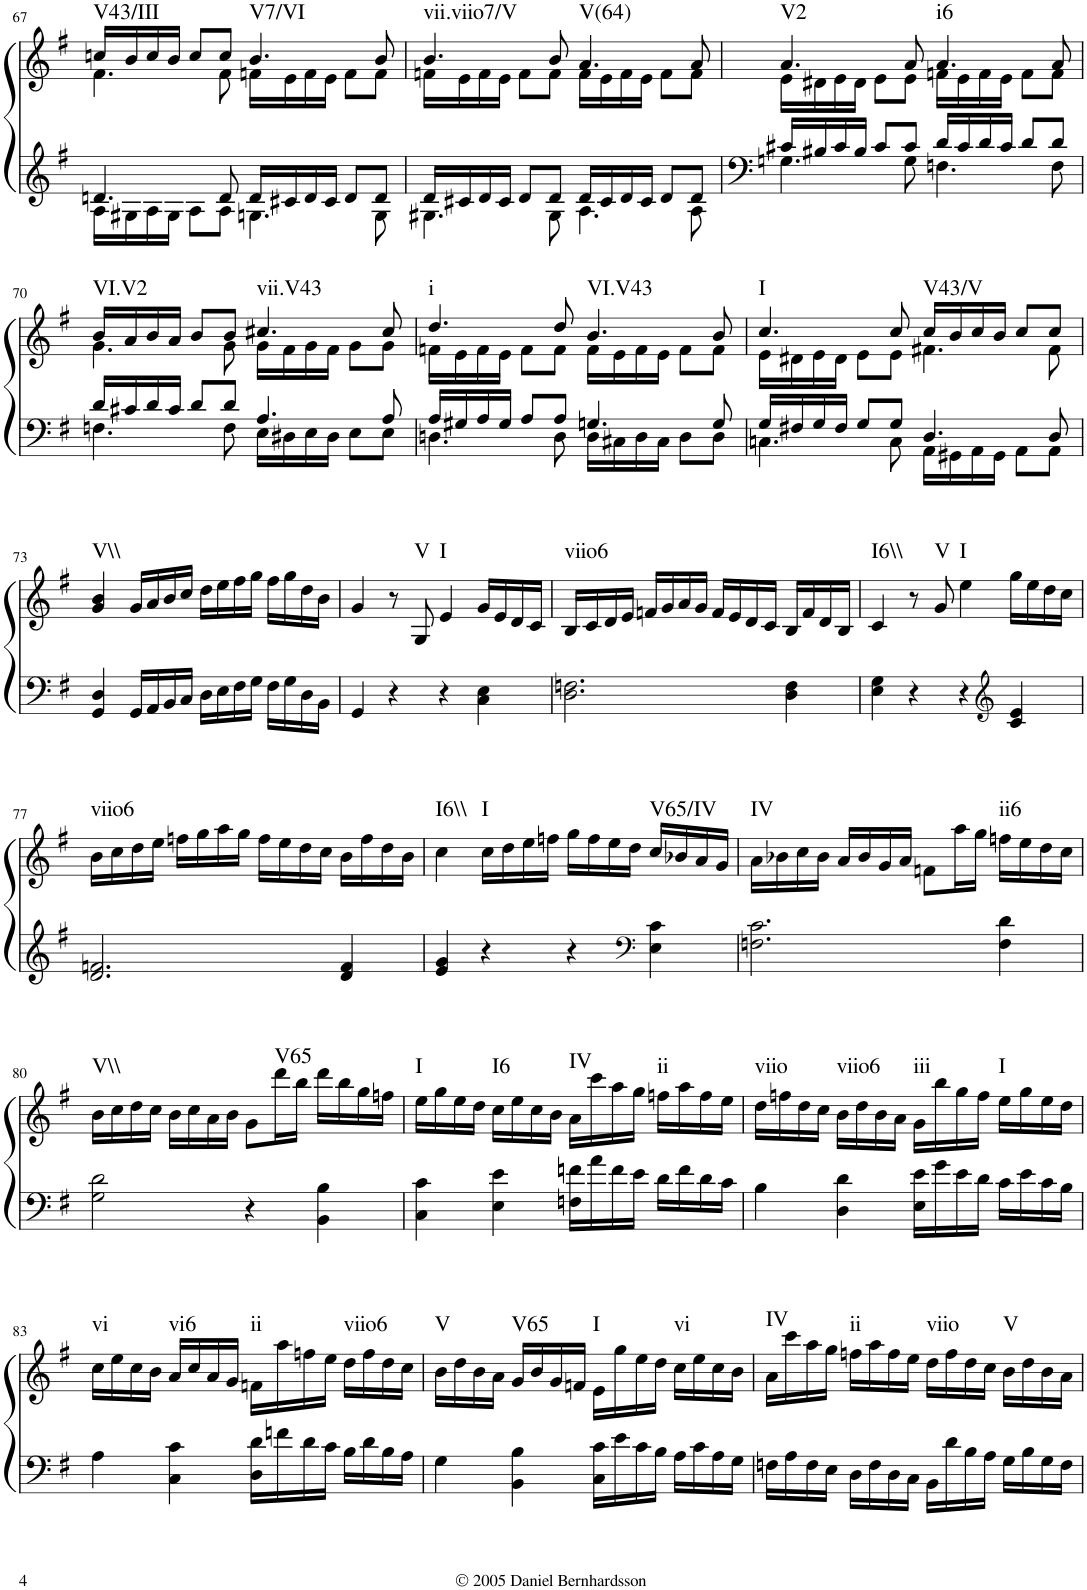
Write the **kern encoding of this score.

**kern	**kern	**harte
*part1	*part1	*part1
*staff2	*staff1	*
*I"Piano	*	*
*I'Pno.	*	*
!!LO:PB:g=z
*clefG2	*clefG2	*
*k[f#]	*k[f#]	*
*G:	*G:	*
*M4/4	*M4/4	*
*met(c)	*met(c)	*
=67	=67	=67
*^	*^	*
!	!	!	!	!LO:H:kt=V43/III
4.dn/	16A\LL	16ccn/LL	4.f#\	N
.	16G#X\	16b/	.	.
.	16A\	16cc/	.	.
.	16G#\JJ	16b/JJ	.	.
.	8A\L	8cc/L	.	.
8d/	8A\J	8cc/J	8f#\	.
!	!	!	!	!LO:H:kt=V7/VI
16d/LL	4.Gn\	4.b/	16fn\LL	N
16c#X/	.	.	16e\	.
16d/	.	.	16f\	.
16c#/JJ	.	.	16e\JJ	.
8d/L	.	.	8f\L	.
8d/J	8G\	8b/	8f\J	.
=68	=68	=68	=68	=68
!	!	!	!	!LO:H:kt=vii.viio7/V
16d/LL	4.G#X\	4.b/	16fn\LL	N
16c#X/	.	.	16e\	.
16d/	.	.	16f\	.
16c#/JJ	.	.	16e\JJ	.
8d/L	.	.	8f\L	.
8d/J	8G#\	8b/	8f\J	.
!	!	!	!	!LO:H:kt=V(64)
16d/LL	4.A\	4.a/	16f\LL	N
16c#/	.	.	16e\	.
16d/	.	.	16f\	.
16c#/JJ	.	.	16e\JJ	.
8d/L	.	.	8f\L	.
8d/J	8A\	8a/	8f\J	.
=69	=69	=69	=69	=69
!	!	!	!	!LO:H:kt=V2
16c#X/LL	4.Gn\	4.a/	16e\LL	N
16B#X/	.	.	16d#X\	.
16c#/	.	.	16e\	.
16B#/JJ	.	.	16d#\JJ	.
8c#/L	.	.	8e\L	.
8c#/J	8G\	8a/	8e\J	.
!	!	!	!	!LO:H:kt=i6
16d/LL	4.Fn\	4.a/	16fn\LL	N
16c#/	.	.	16e\	.
16d/	.	.	16f\	.
16c#/JJ	.	.	16e\JJ	.
8d/L	.	.	8f\L	.
8d/J	8F\	8a/	8f\J	.
!!LO:LB:g=z	!!
=70	=70	=70	=70	=70
!	!	!	!	!LO:H:kt=VI.V2
16d/LL	4.Fn\	16b/LL	4.g\	N
16c#X/	.	16a/	.	.
16d/	.	16b/	.	.
16c#/JJ	.	16a/JJ	.	.
8d/L	.	8b/L	.	.
8d/J	8F\	8b/J	8g\	.
!	!	!	!	!LO:H:kt=vii.V43
4.A/	16E\LL	4.cc#X/	16g\LL	N
.	16D#X\	.	16f#\	.
.	16E\	.	16g\	.
.	16D#\JJ	.	16f#\JJ	.
.	8E\L	.	8g\L	.
8A/	8E\J	8cc#/	8g\J	.
=71	=71	=71	=71	=71
!	!	!	!	!LO:H:kt=i
16A/LL	4.Dn\	4.dd/	16fn\LL	N
16G#X/	.	.	16e\	.
16A/	.	.	16f\	.
16G#/JJ	.	.	16e\JJ	.
8A/L	.	.	8f\L	.
8A/J	8D\	8dd/	8f\J	.
!	!	!	!	!LO:H:kt=VI.V43
4.Gn/	16D\LL	4.b/	16f\LL	N
.	16C#X\	.	16e\	.
.	16D\	.	16f\	.
.	16C#\JJ	.	16e\JJ	.
.	8D\L	.	8f\L	.
8G/	8D\J	8b/	8f\J	.
=72	=72	=72	=72	=72
!	!	!	!	!LO:H:kt=I
16G/LL	4.Cn\	4.cc/	16e\LL	N
16F#X/	.	.	16d#X\	.
16G/	.	.	16e\	.
16F#/JJ	.	.	16d#\JJ	.
8G/L	.	.	8e\L	.
8G/J	8C\	8cc/	8e\J	.
!	!	!	!	!LO:H:kt=V43/V
4.D/	16AA\LL	16cc/LL	4.f#X\	N
.	16GG#X\	16b/	.	.
.	16AA\	16cc/	.	.
.	16GG#\JJ	16b/JJ	.	.
.	8AA\L	8cc/L	.	.
8D/	8AA\J	8cc/J	8f#\	.
!!LO:LB:g=z
=73	=73	=73	=73	=73
!	!	!	!	!LO:H:kt=V\\
*v	*v	*	*	*
*	*v	*v	*
4GG/ 4D/	4g/ 4b/	N
16GG/LL	16g/LL	.
16AA/	16a/	.
16BB/	16b/	.
16C/JJ	16cc/JJ	.
16D\LL	16dd\LL	.
16E\	16ee\	.
16F#\	16ff#\	.
16G\JJ	16gg\JJ	.
16F#\LL	16ff#\LL	.
16G\	16gg\	.
16D\	16dd\	.
16BB\JJ	16b\JJ	.
=74	=74	=74
4GG/	4g/	.
4r	8r	.
!	!	!LO:H:kt=V
.	8G/	N
!	!	!LO:H:kt=I
4r	4e/	N
4C\ 4E\	16g/LL	.
.	16e/	.
.	16d/	.
.	16c/JJ	.
=75	=75	=75
!	!	!LO:H:kt=viio6
2.D\ 2.Fn\	16B/LL	N
.	16c/	.
.	16d/	.
.	16e/JJ	.
.	16fn/LL	.
.	16g/	.
.	16a/	.
.	16g/JJ	.
.	16f/LL	.
.	16e/	.
.	16d/	.
.	16c/JJ	.
4D\ 4F\	16B/LL	.
.	16f/	.
.	16d/	.
.	16B/JJ	.
=76	=76	=76
!	!	!LO:H:kt=I6\\
4E\ 4G\	4c/	N
4r	8r	.
!	!	!LO:H:kt=V
.	8g/	N
!	!	!LO:H:kt=I
4r	4ee\	N
*clefG2	*	*
4c/ 4e/	16gg\LL	.
.	16ee\	.
.	16dd\	.
.	16cc\JJ	.
!!LO:LB:g=z
=77	=77	=77
!	!	!LO:H:kt=viio6
2.d/ 2.fn/	16b\LL	N
.	16cc\	.
.	16dd\	.
.	16ee\JJ	.
.	16ffn\LL	.
.	16gg\	.
.	16aa\	.
.	16gg\JJ	.
.	16ff\LL	.
.	16ee\	.
.	16dd\	.
.	16cc\JJ	.
4d/ 4f/	16b\LL	.
.	16ff\	.
.	16dd\	.
.	16b\JJ	.
=78	=78	=78
!	!	!LO:H:kt=I6\\
4e/ 4g/	4cc\	N
!	!	!LO:H:kt=I
4r	16cc\LL	N
.	16dd\	.
.	16ee\	.
.	16ffn\JJ	.
4r	16gg\LL	.
.	16ff\	.
.	16ee\	.
.	16dd\JJ	.
*clefF4	*	*
!	!	!LO:H:kt=V65/IV
4E\ 4c\	16cc/LL	N
.	16b-X/	.
.	16a/	.
.	16g/JJ	.
=79	=79	=79
!	!	!LO:H:kt=IV
2.Fn\ 2.c\	16a\LL	N
.	16b-X\	.
.	16cc\	.
.	16b-\JJ	.
.	16a/LL	.
.	16b-/	.
.	16g/	.
.	16a/JJ	.
.	8fn\L	.
.	16aa\L	.
.	16gg\JJ	.
!	!	!LO:H:kt=ii6
4F\ 4d\	16ffn\LL	N
.	16ee\	.
.	16dd\	.
.	16cc\JJ	.
!!LO:LB:g=z
=80	=80	=80
!	!	!LO:H:kt=V\\
2G\ 2d\	16b\LL	N
.	16cc\	.
.	16dd\	.
.	16cc\JJ	.
.	16b\LL	.
.	16cc\	.
.	16a\	.
.	16b\JJ	.
4r	8g\L	.
!	!	!LO:H:kt=V65
.	16ddd\L	N
.	16bb\JJ	.
4BB\ 4B\	16ddd\LL	.
.	16bb\	.
.	16gg\	.
.	16ffn\JJ	.
=81	=81	=81
!	!	!LO:H:kt=I
4C\ 4c\	16ee\LL	N
.	16gg\	.
.	16ee\	.
.	16dd\JJ	.
!	!	!LO:H:kt=I6
4E\ 4e\	16cc\LL	N
.	16ee\	.
.	16cc\	.
.	16b\JJ	.
!	!	!LO:H:kt=IV
16Fn\ 16fn\LL	16a\LL	N
16a\	16ccc\	.
16f\	16aa\	.
16e\JJ	16gg\JJ	.
!	!	!LO:H:kt=ii
16d\LL	16ffn\LL	N
16f\	16aa\	.
16d\	16ff\	.
16c\JJ	16ee\JJ	.
=82	=82	=82
!	!	!LO:H:kt=viio
4B\	16dd\LL	N
.	16ffn\	.
.	16dd\	.
.	16cc\JJ	.
!	!	!LO:H:kt=viio6
4D\ 4d\	16b\LL	N
.	16dd\	.
.	16b\	.
.	16a\JJ	.
!	!	!LO:H:kt=iii
16E\ 16e\LL	16g\LL	N
16g\	16bb\	.
16e\	16gg\	.
16d\JJ	16ff\JJ	.
!	!	!LO:H:kt=I
16c\LL	16ee\LL	N
16e\	16gg\	.
16c\	16ee\	.
16B\JJ	16dd\JJ	.
!!LO:LB:g=z
=83	=83	=83
!	!	!LO:H:kt=vi
4A\	16cc\LL	N
.	16ee\	.
.	16cc\	.
.	16b\JJ	.
!	!	!LO:H:kt=vi6
4C\ 4c\	16a/LL	N
.	16cc/	.
.	16a/	.
.	16g/JJ	.
!	!	!LO:H:kt=ii
16D\ 16d\LL	16fn\LL	N
16fn\	16aa\	.
16d\	16ffn\	.
16c\JJ	16ee\JJ	.
!	!	!LO:H:kt=viio6
16B\LL	16dd\LL	N
16d\	16ff\	.
16B\	16dd\	.
16A\JJ	16cc\JJ	.
=84	=84	=84
!	!	!LO:H:kt=V
4G\	16b\LL	N
.	16dd\	.
.	16b\	.
.	16a\JJ	.
!	!	!LO:H:kt=V65
4BB\ 4B\	16g/LL	N
.	16b/	.
.	16g/	.
.	16fn/JJ	.
!	!	!LO:H:kt=I
16C\ 16c\LL	16e\LL	N
16e\	16gg\	.
16c\	16ee\	.
16B\JJ	16dd\JJ	.
!	!	!LO:H:kt=vi
16A\LL	16cc\LL	N
16c\	16ee\	.
16A\	16cc\	.
16G\JJ	16b\JJ	.
=85	=85	=85
!	!	!LO:H:kt=IV
16Fn\LL	16a\LL	N
16A\	16ccc\	.
16F\	16aa\	.
16E\JJ	16gg\JJ	.
!	!	!LO:H:kt=ii
16D\LL	16ffn\LL	N
16F\	16aa\	.
16D\	16ff\	.
16C\JJ	16ee\JJ	.
!	!	!LO:H:kt=viio
16BB\LL	16dd\LL	N
16d\	16ff\	.
16B\	16dd\	.
16A\JJ	16cc\JJ	.
!	!	!LO:H:kt=V
16G\LL	16b\LL	N
16B\	16dd\	.
16G\	16b\	.
16F\JJ	16a\JJ	.
=	=	=
*-	*-	*-
